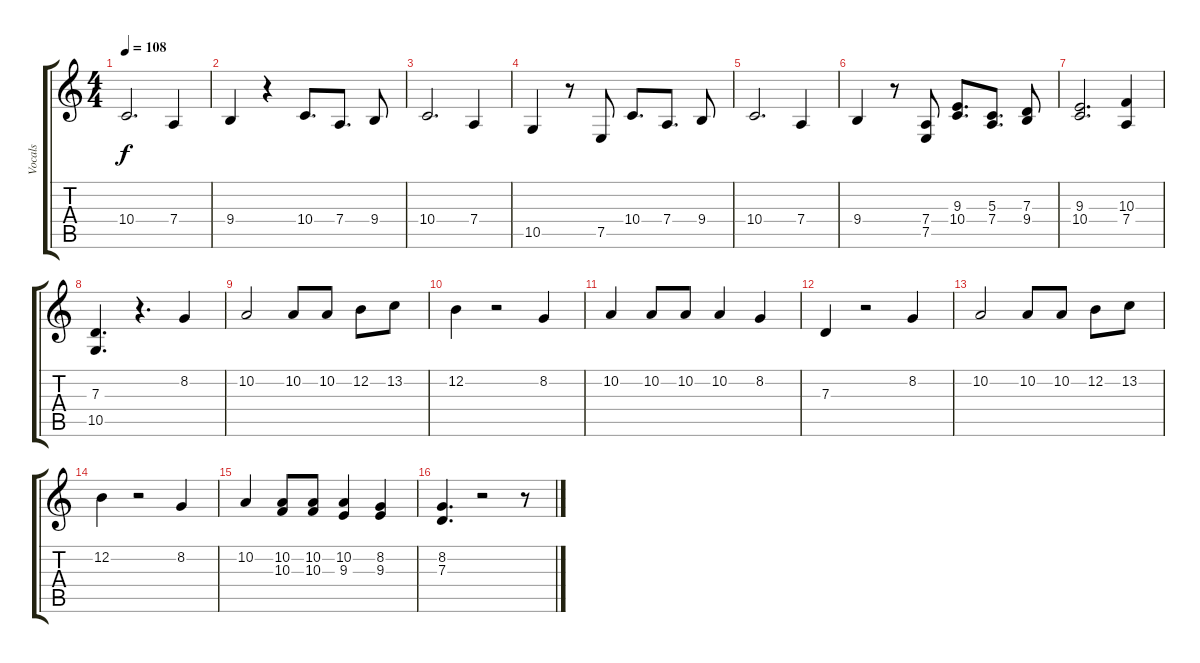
\track ("Vocals" "Vocals") {instrument flute}
\staff {score tabs}
\tuning (E4 B3 G3 D3 A2 E2) {hide}
\ts (4 4)
\tempo 108
\clef g2
\ks c
10.4.2{d dy f} 7.4.4 |
9.4.4 r.4 10.4.8{d} 7.4.8{d} 9.4.8 |
10.4.2{d} 7.4.4 |
10.5.4 r.8 7.5.8 10.4.8{d} 7.4.8{d} 9.4.8 |
10.4.2{d} 7.4.4 |
9.4.4 r.8 (7.4 7.5).8 (9.3 10.4).8{d} (5.3 7.4).8{d} (7.3 9.4).8 |
(9.3 10.4).2{d} (10.3 7.4).4 |
(7.3 10.5).4{d} r.4{d} 8.2.4 |
10.2.2 10.2.8 10.2.8 12.2.8 13.2.8 |
12.2.4 r.2 8.2.4 |
10.2.4 10.2.8 10.2.8 10.2.4 8.2.4 |
7.3.4 r.2 8.2.4 |
10.2.2 10.2.8 10.2.8 12.2.8 13.2.8 |
12.2.4 r.2 8.2.4 |
10.2.4 (10.2 10.3).8 (10.2 10.3).8 (10.2 9.3).4 (8.2 9.3).4 |
(8.2 7.3).4{d} r.2 r.8
